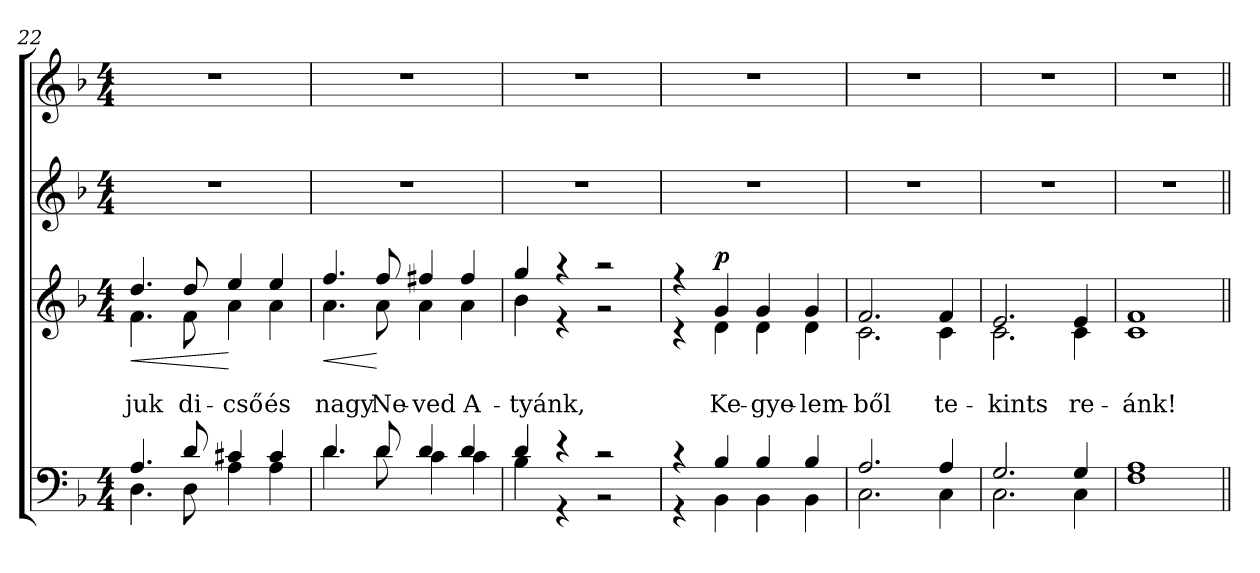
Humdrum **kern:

**kern	**kern	**text	**text	**dynam	**kern	**kern
*part4	*part3	*part3	*part3	*part3	*part2	*part1
*staff4	*staff3	*staff3	*staff3	*staff3	*staff2	*staff1
*clefF4	*clefG2	*	*	*	*clefG2	*clefG2
*k[b-]	*k[b-]	*	*	*	*k[b-]	*k[b-]
*F:	*F:	*	*	*	*F:	*F:
*M4/4	*M4/4	*	*	*	*M4/4	*M4/4
=22	=22	=22	=22	=22	=22	=22
*^	*	*	*	*	*	*
!	!	!	!	!LO:LY:b	!LO:HP:b	!	!
*	*	*^	*	*	*	*	*
4.A/	4.D\	4.dd/	4.f\	.	-juk	<	1r	1r
!	!	!	!	!	!LO:LY:b	!	!	!
8d/	8D\	8dd/	8f\	.	di-	.	.	.
!	!	!	!	!	!LO:LY:b	!	!	!
4c#X/	4A\	4ee/	4a\	.	-cső	[	.	.
!	!	!	!	!	!LO:LY:b	!	!	!
4c#/	4A\	4ee/	4a\	.	és	.	.	.
!!LO:PB:g=z
=23	=23	=23	=23	=23	=23	=23	=23	=23
!	!	!	!	!	!LO:LY:b	!LO:HP:b	!	!
4.d/	4.d\	4.ff/	4.a\	.	nagy	<	1r	1r
!	!	!	!	!	!LO:LY:b	!	!	!
8d/	8d\	8ff/	8a\	.	Ne-	[	.	.
!	!	!	!	!	!LO:LY:b	!	!	!
4d/	4c\	4ff#X/	4a\	.	-ved	.	.	.
!	!	!	!	!	!LO:LY:b	!	!	!
4d/	4c\	4ff#/	4a\	.	A-	.	.	.
=24	=24	=24	=24	=24	=24	=24	=24	=24
!	!	!	!	!	!LO:LY:b	!	!	!
4d/	4B-\	4gg/	4b-\	.	-tyánk,	.	1r	1r
4r	4r	4r	4r	.	.	.	.	.
2r	2r	2r	2r	.	.	.	.	.
=25	=25	=25	=25	=25	=25	=25	=25	=25
4r	4r	4r	4r	.	.	.	1r	1r
!	!	!	!	!	!LO:LY:b	!LO:DY:a	!	!
4B-/	4BB-\	4g/	4d\	.	Ke-	p	.	.
!	!	!	!	!	!LO:LY:b	!	!	!
4B-/	4BB-\	4g/	4d\	.	-gye-	.	.	.
!	!	!	!	!	!LO:LY:b	!	!	!
4B-/	4BB-\	4g/	4d\	.	-lem-	.	.	.
=26	=26	=26	=26	=26	=26	=26	=26	=26
!	!	!	!	!	!LO:LY:b	!	!	!
2.A/	2.C\	2.f/	2.c\	.	-ből	.	1r	1r
!	!	!	!	!	!LO:LY:b	!	!	!
4A/	4C\	4f/	4c\	.	te-	.	.	.
=27	=27	=27	=27	=27	=27	=27	=27	=27
!	!	!	!	!	!LO:LY:b	!	!	!
2.G/	2.C\	2.e/	2.c\	.	-kints	.	1r	1r
!	!	!	!	!	!LO:LY:b	!	!	!
4G/	4C\	4e/	4c\	.	re-	.	.	.
=28	=28	=28	=28	=28	=28	=28	=28	=28
!	!	!	!	!	!LO:LY:b	!	!	!
1A	1F	1f	1c	.	-ánk!	.	1r	1r
*v	*v	*	*	*	*	*	*	*
*	*v	*v	*	*	*	*	*
=||	=||	=||	=||	=||	=||	=||
*-	*-	*-	*-	*-	*-	*-
